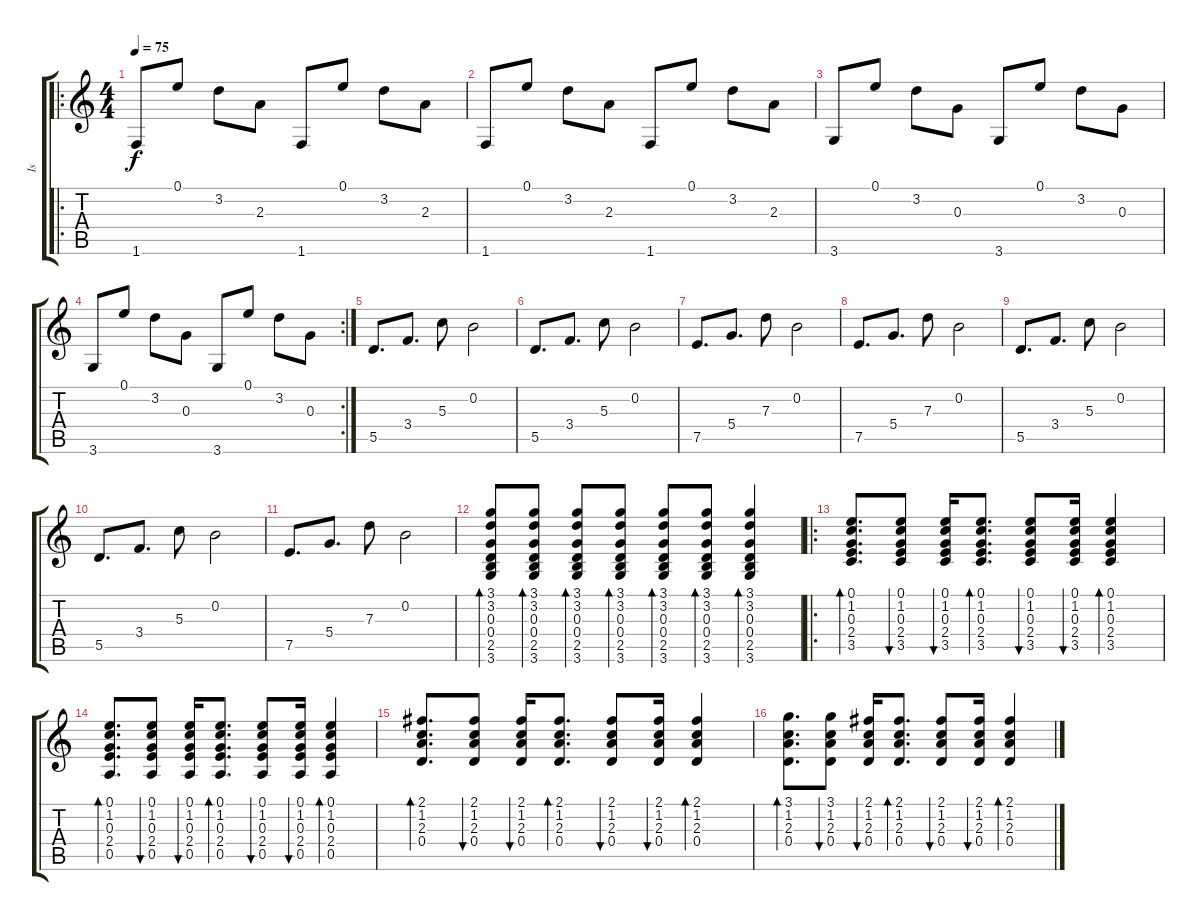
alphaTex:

\track ("Is" "Is") {instrument acousticguitarsteel}
\staff {score tabs}
\tuning (E4 B3 G3 D3 A2 E2) {hide}
\ro
\ts (4 4)
\tempo 75
\clef g2
\ks c
1.6.8{dy f} 0.1.8 3.2.8 2.3.8 1.6.8 0.1.8 3.2.8 2.3.8 |
1.6.8 0.1.8 3.2.8 2.3.8 1.6.8 0.1.8 3.2.8 2.3.8 |
3.6.8 0.1.8 3.2.8 0.3.8 3.6.8 0.1.8 3.2.8 0.3.8 |
\rc 2
3.6.8 0.1.8 3.2.8 0.3.8 3.6.8 0.1.8 3.2.8 0.3.8 |
5.5.8{d} 3.4.8{d} 5.3.8 0.2.2 |
5.5.8{d} 3.4.8{d} 5.3.8 0.2.2 |
7.5.8{d} 5.4.8{d} 7.3.8 0.2.2 |
7.5.8{d} 5.4.8{d} 7.3.8 0.2.2 |
5.5.8{d} 3.4.8{d} 5.3.8 0.2.2 |
5.5.8{d} 3.4.8{d} 5.3.8 0.2.2 |
7.5.8{d} 5.4.8{d} 7.3.8 0.2.2 |
(3.1 3.2 0.3 0.4 2.5 3.6).8{bd 60} (3.1 3.2 0.3 0.4 2.5 3.6).8{bd 60} (3.1 3.2 0.3 0.4 2.5 3.6).8{bd 60} (3.1 3.2 0.3 0.4 2.5 3.6).8{bd 60} (3.1 3.2 0.3 0.4 2.5 3.6).8{bd 60} (3.1 3.2 0.3 0.4 2.5 3.6).8{bd 60} (3.1 3.2 0.3 0.4 2.5 3.6).4{bd 60} |
\ro
(0.1 1.2 0.3 2.4 3.5).8{d bd 60} (0.1 1.2 0.3 2.4 3.5).8{bu 60} (0.1 1.2 0.3 2.4 3.5).16{bu 60} (0.1 1.2 0.3 2.4 3.5).8{d bd 60} (0.1 1.2 0.3 2.4 3.5).8{bu 60} (0.1 1.2 0.3 2.4 3.5).16{bu 60} (0.1 1.2 0.3 2.4 3.5).4{bd 60} |
(0.1 1.2 0.3 2.4 0.5).8{d bd 60} (0.1 1.2 0.3 2.4 0.5).8{bu 60} (0.1 1.2 0.3 2.4 0.5).16{bu 60} (0.1 1.2 0.3 2.4 0.5).8{d bd 60} (0.1 1.2 0.3 2.4 0.5).8{bu 60} (0.1 1.2 0.3 2.4 0.5).16{bu 60} (0.1 1.2 0.3 2.4 0.5).4{bd 60} |
(2.1 1.2 2.3 0.4).8{d bd 60} (2.1 1.2 2.3 0.4).8{bu 60} (2.1 1.2 2.3 0.4).16{bu 60} (2.1 1.2 2.3 0.4).8{d bd 60} (2.1 1.2 2.3 0.4).8{bu 60} (2.1 1.2 2.3 0.4).16{bu 60} (2.1 1.2 2.3 0.4).4{bd 60} |
(3.1 1.2 2.3 0.4).8{d bd 60} (3.1 1.2 2.3 0.4).8{bu 60} (2.1 1.2 2.3 0.4).16{bu 60} (2.1 1.2 2.3 0.4).8{d bd 60} (2.1 1.2 2.3 0.4).8{bu 60} (2.1 1.2 2.3 0.4).16{bu 60} (2.1 1.2 2.3 0.4).4{bd 60}
